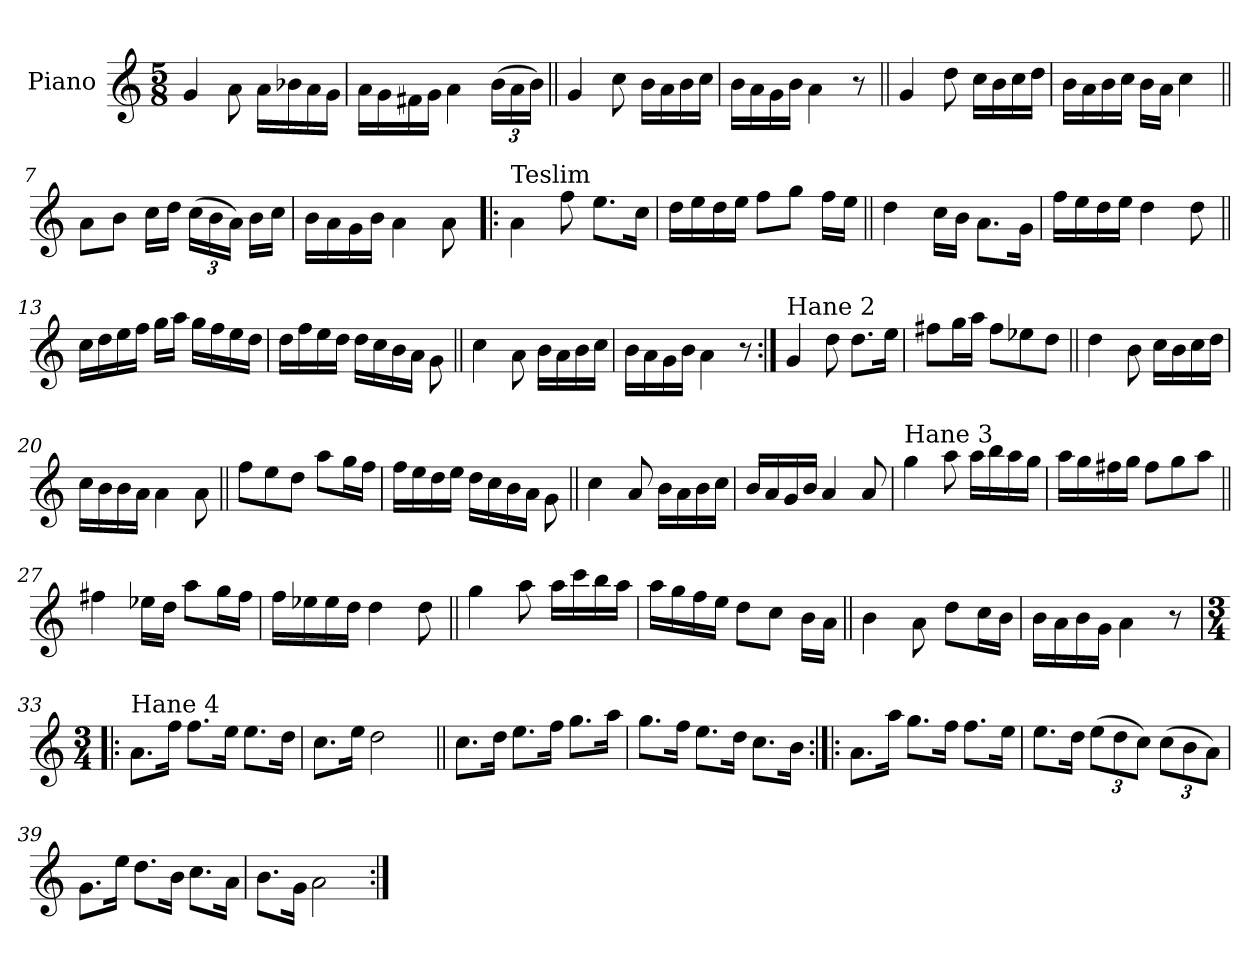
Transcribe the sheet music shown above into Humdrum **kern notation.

**kern
*part1
*staff1
*I"Piano
*I'Pno.
*clefG2
*k[]
*M5/8
=1
4g/
8a\
16a\LL
16b-X\
16a\
16g\JJ
=2
16a\LL
16g\
16f#X\
16g\JJ
4a\
*Xbrackettup
(>24b\LL
24a\
24b\JJ)
=3||
4g/
8cc\
16b\LL
16a\
16b\
16cc\JJ
=4
16b\LL
16a\
16g\
16b\JJ
4a\
8r
=5||
4g/
8dd\
16cc\LL
16b\
16cc\
16dd\JJ
=6
16b\LL
16a\
16b\
16cc\JJ
16b\LL
16a\JJ
4cc\
=7||
8a\L
8b\J
16cc\LL
16dd\JJ
(>24cc\LL
24b\
24a\JJ)
16b\LL
16cc\JJ
=8
16b\LL
16a\
16g\
16b\JJ
4a\
8a\
=9!|:
!LO:TX:a:t=Teslim
4a\
8ff\
8.ee\L
16cc\Jk
=10
16dd\LL
16ee\
16dd\
16ee\JJ
8ff\L
8gg\J
16ff\LL
16ee\JJ
=11||
4dd\
16cc\LL
16b\JJ
8.a\L
16g\Jk
=12
16ff\LL
16ee\
16dd\
16ee\JJ
4dd\
8dd\
=13||
16cc\LL
16dd\
16ee\
16ff\JJ
16gg\LL
16aa\JJ
16gg\LL
16ff\
16ee\
16dd\JJ
=14
16dd\LL
16ff\
16ee\
16dd\JJ
16dd\LL
16cc\
16b\
16a\JJ
8g\
=15||
4cc\
8a\
16b\LL
16a\
16b\
16cc\JJ
=16
16b\LL
16a\
16g\
16b\JJ
4a\
8r
=17:|!
!LO:TX:a:t=Hane 2
4g/
8dd\
8.dd\L
16ee\Jk
=18
8ff#X\L
16gg\L
16aa\JJ
8ff#\L
8ee-X\
8dd\J
=19||
4dd\
8b\
16cc\LL
16b\
16cc\
16dd\JJ
=20
16cc\LL
16b\
16b\
16a\JJ
4a\
8a\
=21||
8ff\L
8ee\
8dd\J
8aa\L
16gg\L
16ff\JJ
=22
16ff\LL
16ee\
16dd\
16ee\JJ
16dd\LL
16cc\
16b\
16a\JJ
8g\
=23||
4cc\
8a/
16b\LL
16a\
16b\
16cc\JJ
=24
16b/LL
16a/
16g/
16b/JJ
4a/
8a/
=25!!
!LO:TX:a:t=Hane 3
4gg\
8aa\
16aa\LL
16bb\
16aa\
16gg\JJ
=26
16aa\LL
16gg\
16ff#X\
16gg\JJ
8ff#\L
8gg\
8aa\J
=27||
4ff#X\
16ee-X\LL
16dd\JJ
8aa\L
16gg\L
16ff#\JJ
=28
16ff\LL
16ee-X\
16ee-\
16dd\JJ
4dd\
8dd\
=29||
4gg\
8aa\
16aa\LL
16ccc\
16bb\
16aa\JJ
=30
16aa\LL
16gg\
16ff\
16ee\JJ
8dd\L
8cc\J
16b\LL
16a\JJ
=31||
4b\
8a\
8dd\L
16cc\L
16b\JJ
=32
16b\LL
16a\
16b\
16g\JJ
4a\
8r
=33!|:
*M3/4
!LO:TX:a:t=Hane 4
8.a\L
16ff\Jk
8.ff\L
16ee\Jk
8.ee\L
16dd\Jk
=34
8.cc\L
16ee\Jk
2dd\
=35||
8.cc\L
16dd\Jk
8.ee\L
16ff\Jk
8.gg\L
16aa\Jk
=36
8.gg\L
16ff\Jk
8.ee\L
16dd\Jk
8.cc\L
16b\Jk
=37:|!|:
8.a\L
16aa\Jk
8.gg\L
16ff\Jk
8.ff\L
16ee\Jk
=38
8.ee\L
16dd\Jk
(>12ee\L
12dd\
12cc\J)
(>12cc\L
12b\
12a\J)
=39
8.g\L
16ee\Jk
8.dd\L
16b\Jk
8.cc\L
16a\Jk
=40
8.b\L
16g\Jk
2a\
=:|!
*-
